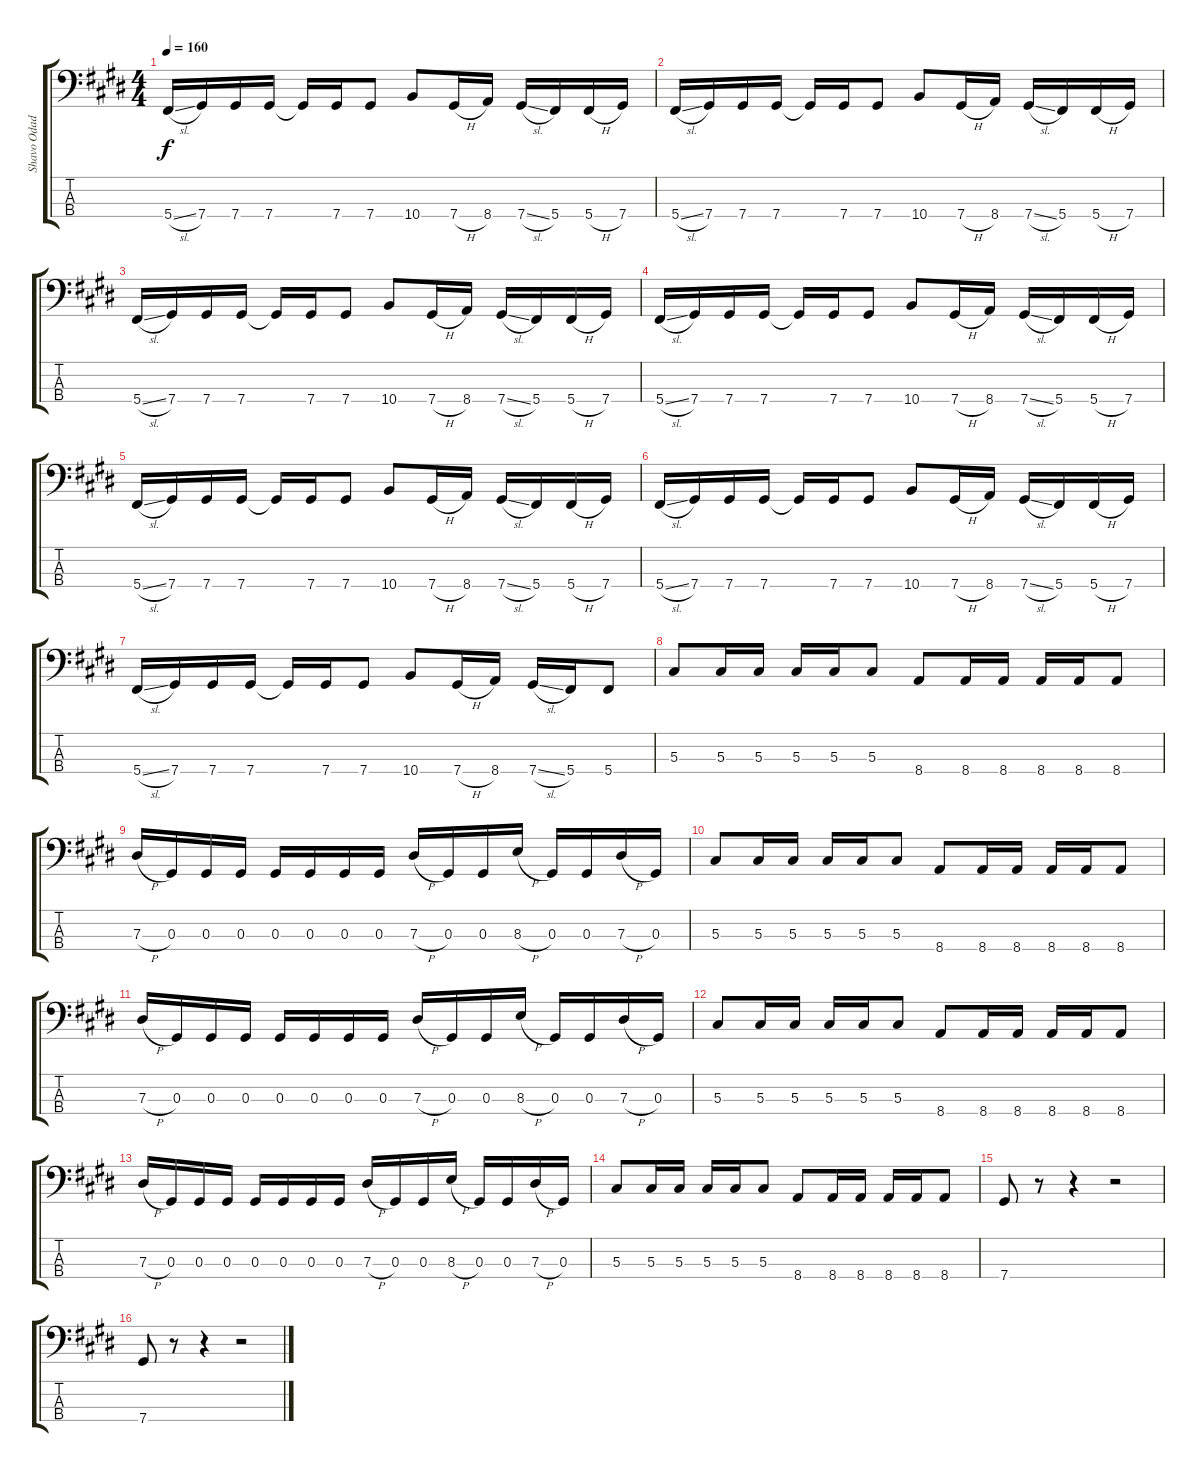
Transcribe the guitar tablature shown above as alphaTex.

\track ("Shavo Odadjian [Bass Guitar]" "Shavo Odad") {instrument electricbassfinger}
\staff {score tabs}
\tuning (Gb2 Db2 Ab1 Db1) {hide}
\ts (4 4)
\tempo 160
\clef f4
\ks c#minor
5.4{sl}.16{dy f} 7.4.16 7.4.16 7.4.16 7.4{t}.16 7.4.16 7.4.8 10.4.8 7.4{h}.16 8.4.16 7.4{sl}.16 5.4.16 5.4{h}.16 7.4.16 |
5.4{sl}.16 7.4.16 7.4.16 7.4.16 7.4{t}.16 7.4.16 7.4.8 10.4.8 7.4{h}.16 8.4.16 7.4{sl}.16 5.4.16 5.4{h}.16 7.4.16 |
5.4{sl}.16 7.4.16 7.4.16 7.4.16 7.4{t}.16 7.4.16 7.4.8 10.4.8 7.4{h}.16 8.4.16 7.4{sl}.16 5.4.16 5.4{h}.16 7.4.16 |
5.4{sl}.16 7.4.16 7.4.16 7.4.16 7.4{t}.16 7.4.16 7.4.8 10.4.8 7.4{h}.16 8.4.16 7.4{sl}.16 5.4.16 5.4{h}.16 7.4.16 |
5.4{sl}.16 7.4.16 7.4.16 7.4.16 7.4{t}.16 7.4.16 7.4.8 10.4.8 7.4{h}.16 8.4.16 7.4{sl}.16 5.4.16 5.4{h}.16 7.4.16 |
5.4{sl}.16 7.4.16 7.4.16 7.4.16 7.4{t}.16 7.4.16 7.4.8 10.4.8 7.4{h}.16 8.4.16 7.4{sl}.16 5.4.16 5.4{h}.16 7.4.16 |
5.4{sl}.16 7.4.16 7.4.16 7.4.16 7.4{t}.16 7.4.16 7.4.8 10.4.8 7.4{h}.16 8.4.16 7.4{sl}.16 5.4.16 5.4.8 |
5.3.8 5.3.16 5.3.16 5.3.16 5.3.16 5.3.8 8.4.8 8.4.16 8.4.16 8.4.16 8.4.16 8.4.8 |
7.3{h}.16 0.3.16 0.3.16 0.3.16 0.3.16 0.3.16 0.3.16 0.3.16 7.3{h}.16 0.3.16 0.3.16 8.3{h}.16 0.3.16 0.3.16 7.3{h}.16 0.3.16 |
5.3.8 5.3.16 5.3.16 5.3.16 5.3.16 5.3.8 8.4.8 8.4.16 8.4.16 8.4.16 8.4.16 8.4.8 |
7.3{h}.16 0.3.16 0.3.16 0.3.16 0.3.16 0.3.16 0.3.16 0.3.16 7.3{h}.16 0.3.16 0.3.16 8.3{h}.16 0.3.16 0.3.16 7.3{h}.16 0.3.16 |
5.3.8 5.3.16 5.3.16 5.3.16 5.3.16 5.3.8 8.4.8 8.4.16 8.4.16 8.4.16 8.4.16 8.4.8 |
7.3{h}.16 0.3.16 0.3.16 0.3.16 0.3.16 0.3.16 0.3.16 0.3.16 7.3{h}.16 0.3.16 0.3.16 8.3{h}.16 0.3.16 0.3.16 7.3{h}.16 0.3.16 |
5.3.8 5.3.16 5.3.16 5.3.16 5.3.16 5.3.8 8.4.8 8.4.16 8.4.16 8.4.16 8.4.16 8.4.8 |
7.4.8 r.8 r.4 r.2 |
7.4.8 r.8 r.4 r.2
